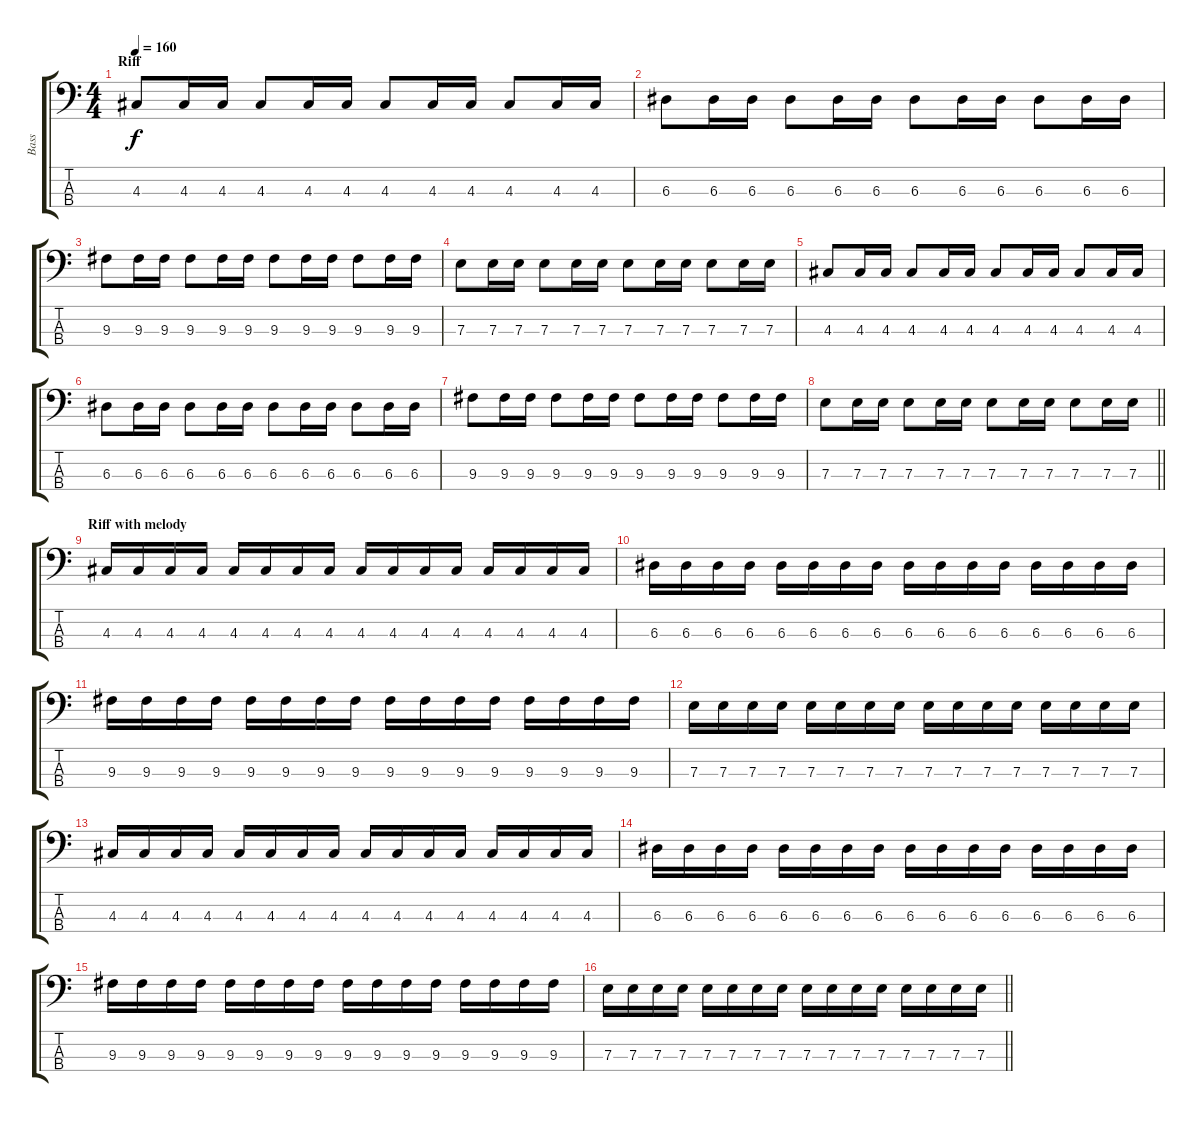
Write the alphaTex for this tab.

\track ("Bass" "Bass") {instrument electricbassfinger}
\staff {score tabs}
\tuning (G2 D2 A1 E1) {hide}
\ts (4 4)
\section ("" "Riff")
\tempo 160
\clef f4
\ks c
4.3.8{dy f} 4.3.16 4.3.16 4.3.8 4.3.16 4.3.16 4.3.8 4.3.16 4.3.16 4.3.8 4.3.16 4.3.16 |
6.3.8 6.3.16 6.3.16 6.3.8 6.3.16 6.3.16 6.3.8 6.3.16 6.3.16 6.3.8 6.3.16 6.3.16 |
9.3.8 9.3.16 9.3.16 9.3.8 9.3.16 9.3.16 9.3.8 9.3.16 9.3.16 9.3.8 9.3.16 9.3.16 |
7.3.8 7.3.16 7.3.16 7.3.8 7.3.16 7.3.16 7.3.8 7.3.16 7.3.16 7.3.8 7.3.16 7.3.16 |
4.3.8 4.3.16 4.3.16 4.3.8 4.3.16 4.3.16 4.3.8 4.3.16 4.3.16 4.3.8 4.3.16 4.3.16 |
6.3.8 6.3.16 6.3.16 6.3.8 6.3.16 6.3.16 6.3.8 6.3.16 6.3.16 6.3.8 6.3.16 6.3.16 |
9.3.8 9.3.16 9.3.16 9.3.8 9.3.16 9.3.16 9.3.8 9.3.16 9.3.16 9.3.8 9.3.16 9.3.16 |
\barLineRight lightlight
7.3.8 7.3.16 7.3.16 7.3.8 7.3.16 7.3.16 7.3.8 7.3.16 7.3.16 7.3.8 7.3.16 7.3.16 |
\section ("" "Riff with melody")
4.3.16 4.3.16 4.3.16 4.3.16 4.3.16 4.3.16 4.3.16 4.3.16 4.3.16 4.3.16 4.3.16 4.3.16 4.3.16 4.3.16 4.3.16 4.3.16 |
6.3.16 6.3.16 6.3.16 6.3.16 6.3.16 6.3.16 6.3.16 6.3.16 6.3.16 6.3.16 6.3.16 6.3.16 6.3.16 6.3.16 6.3.16 6.3.16 |
9.3.16 9.3.16 9.3.16 9.3.16 9.3.16 9.3.16 9.3.16 9.3.16 9.3.16 9.3.16 9.3.16 9.3.16 9.3.16 9.3.16 9.3.16 9.3.16 |
7.3.16 7.3.16 7.3.16 7.3.16 7.3.16 7.3.16 7.3.16 7.3.16 7.3.16 7.3.16 7.3.16 7.3.16 7.3.16 7.3.16 7.3.16 7.3.16 |
4.3.16 4.3.16 4.3.16 4.3.16 4.3.16 4.3.16 4.3.16 4.3.16 4.3.16 4.3.16 4.3.16 4.3.16 4.3.16 4.3.16 4.3.16 4.3.16 |
6.3.16 6.3.16 6.3.16 6.3.16 6.3.16 6.3.16 6.3.16 6.3.16 6.3.16 6.3.16 6.3.16 6.3.16 6.3.16 6.3.16 6.3.16 6.3.16 |
9.3.16 9.3.16 9.3.16 9.3.16 9.3.16 9.3.16 9.3.16 9.3.16 9.3.16 9.3.16 9.3.16 9.3.16 9.3.16 9.3.16 9.3.16 9.3.16 |
\barLineRight lightlight
7.3.16 7.3.16 7.3.16 7.3.16 7.3.16 7.3.16 7.3.16 7.3.16 7.3.16 7.3.16 7.3.16 7.3.16 7.3.16 7.3.16 7.3.16 7.3.16
